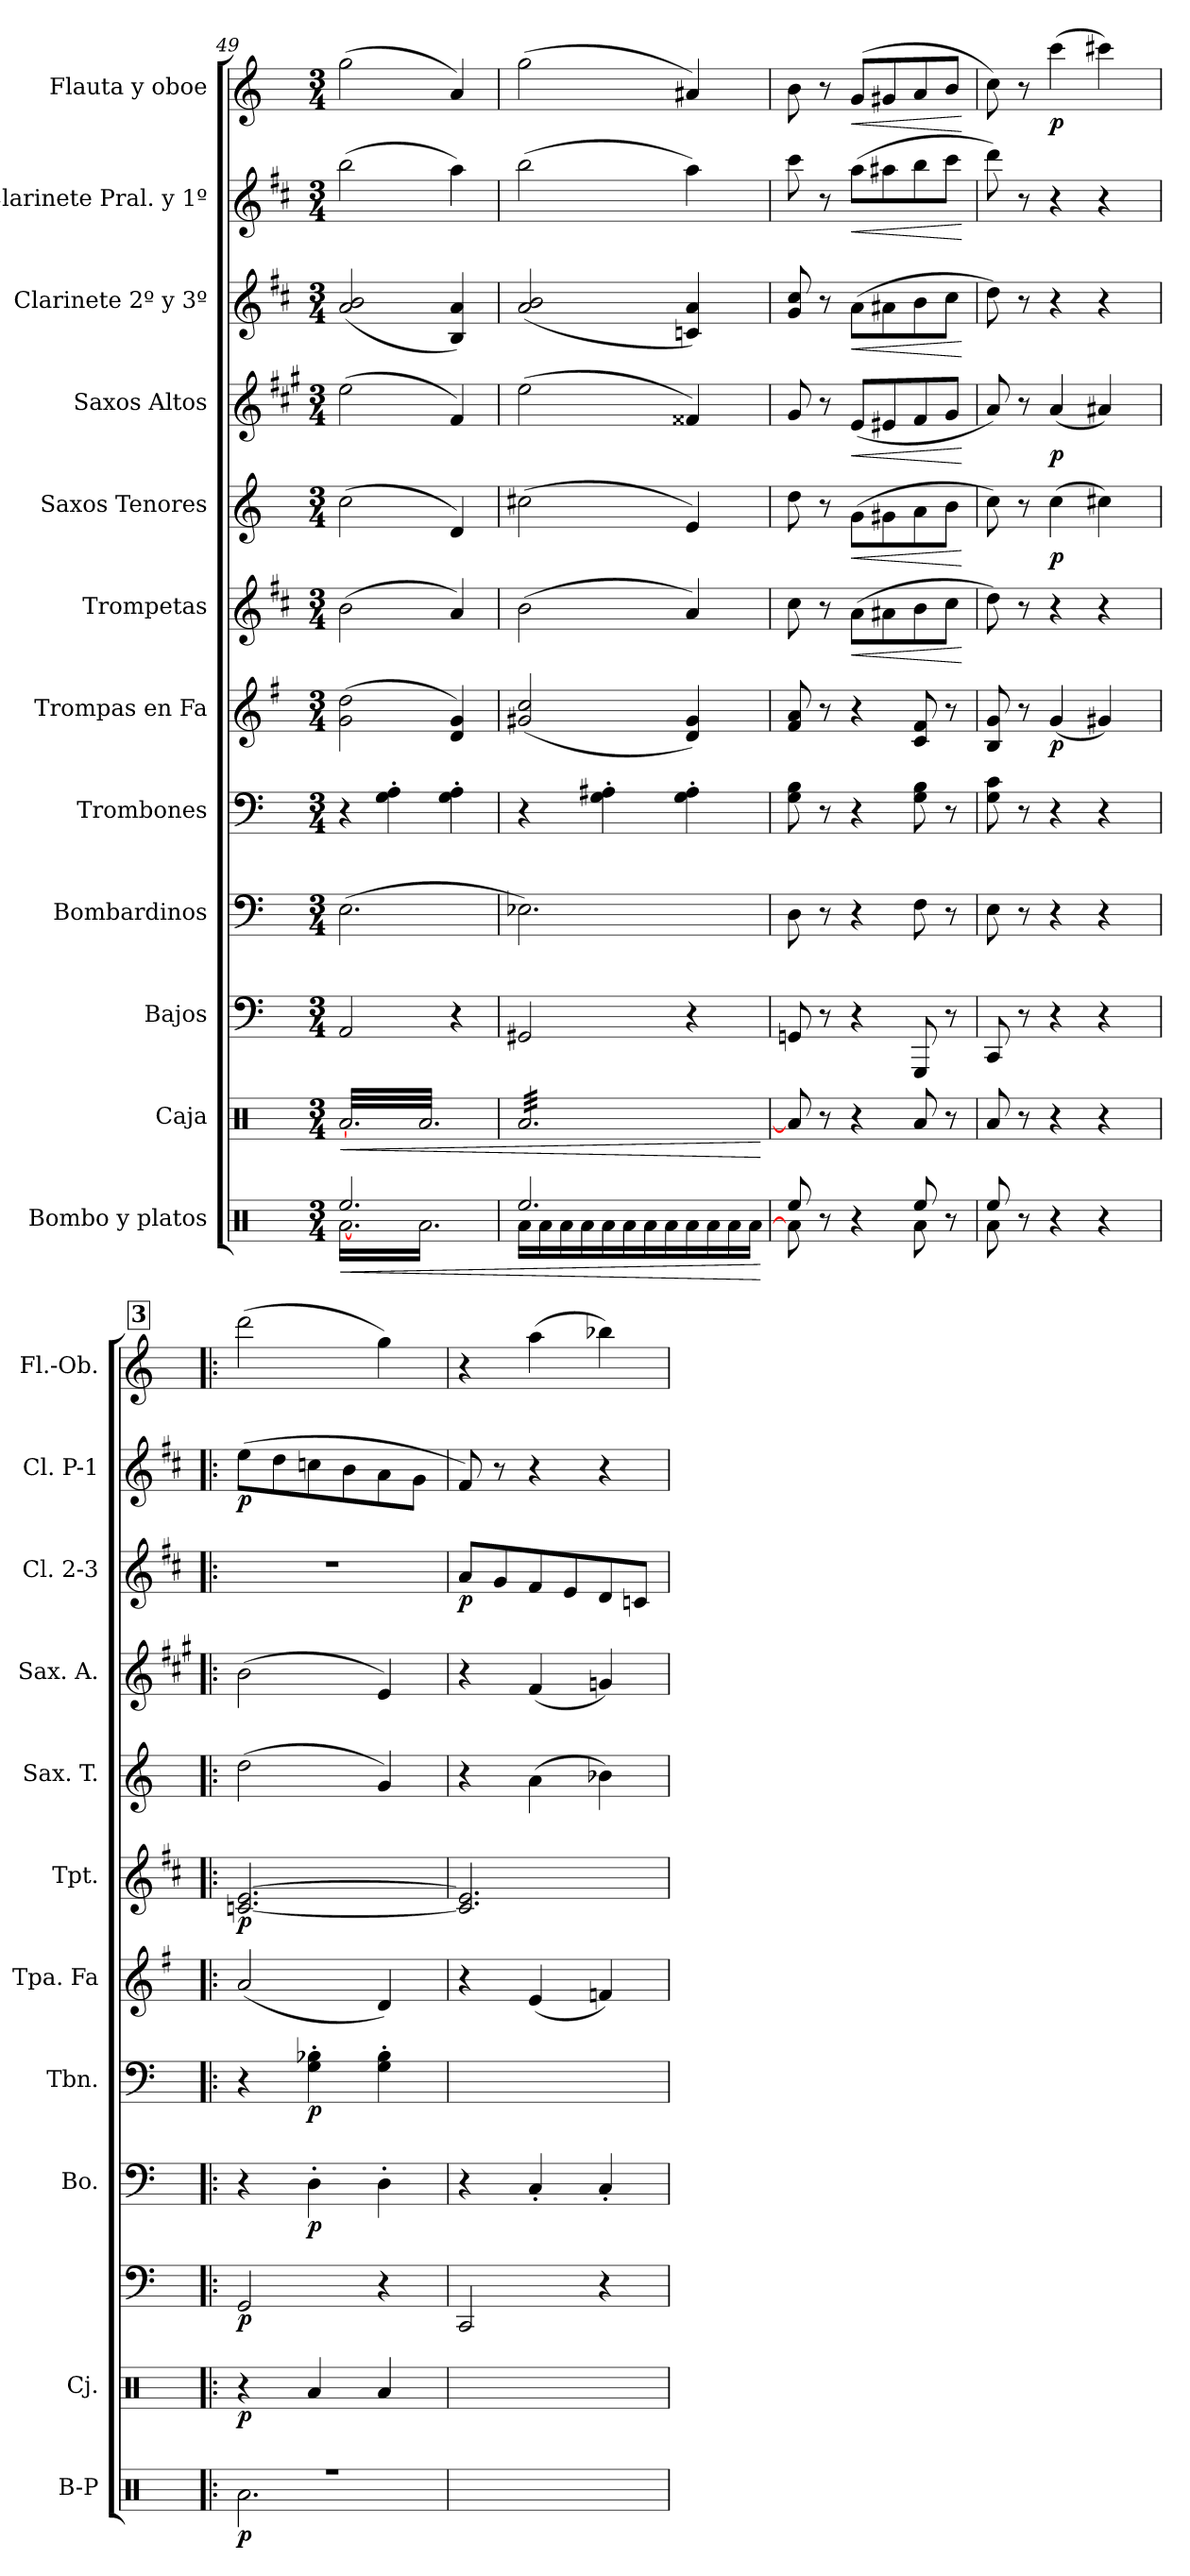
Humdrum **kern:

**kern	**dynam	**kern	**dynam	**kern	**dynam	**kern	**dynam	**kern	**dynam	**kern	**dynam	**kern	**dynam	**kern	**dynam	**kern	**dynam	**kern	**dynam	**kern	**dynam	**kern	**dynam
*part12	*part12	*part11	*part11	*part10	*part10	*part9	*part9	*part8	*part8	*part7	*part7	*part6	*part6	*part5	*part5	*part4	*part4	*part3	*part3	*part2	*part2	*part1	*part1
*staff12	*staff12	*staff11	*staff11	*staff10	*staff10	*staff9	*staff9	*staff8	*staff8	*staff7	*staff7	*staff6	*staff6	*staff5	*staff5	*staff4	*staff4	*staff3	*staff3	*staff2	*staff2	*staff1	*staff1
*I"Bombo y platos	*	*I"Caja	*	*I"Bajos	*	*I"Bombardinos	*	*I"Trombones	*	*I"Trompas en Fa	*	*I"Trompetas	*	*I"Saxos Tenores	*	*I"Saxos Altos	*	*I"Clarinete 2º y 3º	*	*I"Clarinete Pral. y 1º	*	*I"Flauta y oboe	*
*I'B-P	*	*I'Cj.	*	*	*	*I'Bo.	*	*I'Tbn.	*	*I'Tpa. Fa	*	*I'Tpt.	*	*I'Sax. T.	*	*I'Sax. A.	*	*I'Cl. 2-3	*	*I'Cl. P-1	*	*I'Fl.-Ob.	*
*clefX	*	*clefX	*	*clefF4	*	*clefF4	*	*clefF4	*	*clefG2	*	*clefG2	*	*clefG2	*	*clefG2	*	*clefG2	*	*clefG2	*	*clefG2	*
*	*	*	*	*	*	*	*	*	*	*ITrd4c7	*	*ITrd1c2	*	*ITrd8c14	*	*ITrd5c9	*	*ITrd1c2	*	*ITrd1c2	*	*	*
*k[]	*	*k[]	*	*k[]	*	*k[]	*	*k[]	*	*k[]	*	*k[]	*	*k[]	*	*k[]	*	*k[]	*	*k[]	*	*k[]	*
*M3/4	*	*M3/4	*	*M3/4	*	*M3/4	*	*M3/4	*	*M3/4	*	*M3/4	*	*M3/4	*	*M3/4	*	*M3/4	*	*M3/4	*	*M3/4	*
=49	=49	=49	=49	=49	=49	=49	=49	=49	=49	=49	=49	=49	=49	=49	=49	=49	=49	=49	=49	=49	=49	=49	=49
!	!LO:HP:b	!	!LO:HP:b	!	!	!	!	!	!	!	!	!	!	!	!	!	!	!	!	!	!	!	!
*^	*	*	*	*	*	*	*	*	*	*	*	*	*	*	*	*	*	*	*	*	*	*	*
*tremolo	*	*	*	*	*	*	*	*	*	*	*	*	*	*	*	*	*	*	*	*	*	*	*	*
*	*	*	*tremolo	*	*	*	*	*	*	*	*	*	*	*	*	*	*	*	*	*	*	*	*	*
2.Ree/	[16Ra\LL	<	[32Ra/LLL	<	2AA/	.	(>2.E\	.	4r	.	(>2c\ 2g\	.	(>2a\	.	(>2c\	.	(>2g\	.	(<2g/ 2a/	.	(>2aa\	.	(>2gg\	.
.	.	.	32Ra/	.	.	.	.	.	.	.	.	.	.	.	.	.	.	.	.	.	.	.	.	.
.	16Ra\	.	32Ra/	.	.	.	.	.	.	.	.	.	.	.	.	.	.	.	.	.	.	.	.	.
.	.	.	32Ra/	.	.	.	.	.	.	.	.	.	.	.	.	.	.	.	.	.	.	.	.	.
.	16Ra\	.	32Ra/	.	.	.	.	.	.	.	.	.	.	.	.	.	.	.	.	.	.	.	.	.
.	.	.	32Ra/	.	.	.	.	.	.	.	.	.	.	.	.	.	.	.	.	.	.	.	.	.
.	16Ra\	.	32Ra/	.	.	.	.	.	.	.	.	.	.	.	.	.	.	.	.	.	.	.	.	.
.	.	.	32Ra/	.	.	.	.	.	.	.	.	.	.	.	.	.	.	.	.	.	.	.	.	.
.	16Ra\	.	32Ra/	.	.	.	.	.	4G\' 4A\'	.	.	.	.	.	.	.	.	.	.	.	.	.	.	.
.	.	.	32Ra/	.	.	.	.	.	.	.	.	.	.	.	.	.	.	.	.	.	.	.	.	.
.	16Ra\	.	32Ra/	.	.	.	.	.	.	.	.	.	.	.	.	.	.	.	.	.	.	.	.	.
.	.	.	32Ra/	.	.	.	.	.	.	.	.	.	.	.	.	.	.	.	.	.	.	.	.	.
.	16Ra\	.	32Ra/	.	.	.	.	.	.	.	.	.	.	.	.	.	.	.	.	.	.	.	.	.
.	.	.	32Ra/	.	.	.	.	.	.	.	.	.	.	.	.	.	.	.	.	.	.	.	.	.
.	16Ra\	.	32Ra/	.	.	.	.	.	.	.	.	.	.	.	.	.	.	.	.	.	.	.	.	.
.	.	.	32Ra/	.	.	.	.	.	.	.	.	.	.	.	.	.	.	.	.	.	.	.	.	.
.	16Ra\	.	32Ra/	.	4r	.	.	.	4G\' 4A\'	.	4G/ 4c/)	.	4g/)	.	4D/)	.	4A/)	.	4A/ 4g/)	.	4gg\)	.	4a/)	.
.	.	.	32Ra/	.	.	.	.	.	.	.	.	.	.	.	.	.	.	.	.	.	.	.	.	.
.	16Ra\	.	32Ra/	.	.	.	.	.	.	.	.	.	.	.	.	.	.	.	.	.	.	.	.	.
.	.	.	32Ra/	.	.	.	.	.	.	.	.	.	.	.	.	.	.	.	.	.	.	.	.	.
.	16Ra\	.	32Ra/	.	.	.	.	.	.	.	.	.	.	.	.	.	.	.	.	.	.	.	.	.
.	.	.	32Ra/	.	.	.	.	.	.	.	.	.	.	.	.	.	.	.	.	.	.	.	.	.
.	16Ra\JJ	.	32Ra/	.	.	.	.	.	.	.	.	.	.	.	.	.	.	.	.	.	.	.	.	.
.	.	.	32Ra/JJJ	.	.	.	.	.	.	.	.	.	.	.	.	.	.	.	.	.	.	.	.	.
=50	=50	=50	=50	=50	=50	=50	=50	=50	=50	=50	=50	=50	=50	=50	=50	=50	=50	=50	=50	=50	=50	=50	=50	=50
2.Ree/	16Ra\LL	.	32Ra/LLL	.	2GG#X/	.	2.E-X\)	.	4r	.	(<2c#X/ 2f/	.	(>2a\	.	(>2c#X\	.	(>2g\	.	(<2g/ 2a/	.	(>2aa\	.	(>2gg\	.
.	.	.	32Ra/	.	.	.	.	.	.	.	.	.	.	.	.	.	.	.	.	.	.	.	.	.
.	16Ra\	.	32Ra/	.	.	.	.	.	.	.	.	.	.	.	.	.	.	.	.	.	.	.	.	.
.	.	.	32Ra/	.	.	.	.	.	.	.	.	.	.	.	.	.	.	.	.	.	.	.	.	.
.	16Ra\	.	32Ra/	.	.	.	.	.	.	.	.	.	.	.	.	.	.	.	.	.	.	.	.	.
.	.	.	32Ra/	.	.	.	.	.	.	.	.	.	.	.	.	.	.	.	.	.	.	.	.	.
.	16Ra\	.	32Ra/	.	.	.	.	.	.	.	.	.	.	.	.	.	.	.	.	.	.	.	.	.
.	.	.	32Ra/	.	.	.	.	.	.	.	.	.	.	.	.	.	.	.	.	.	.	.	.	.
.	16Ra\	.	32Ra/	.	.	.	.	.	4G\' 4A#X\'	.	.	.	.	.	.	.	.	.	.	.	.	.	.	.
.	.	.	32Ra/	.	.	.	.	.	.	.	.	.	.	.	.	.	.	.	.	.	.	.	.	.
.	16Ra\	.	32Ra/	.	.	.	.	.	.	.	.	.	.	.	.	.	.	.	.	.	.	.	.	.
.	.	.	32Ra/	.	.	.	.	.	.	.	.	.	.	.	.	.	.	.	.	.	.	.	.	.
.	16Ra\	.	32Ra/	.	.	.	.	.	.	.	.	.	.	.	.	.	.	.	.	.	.	.	.	.
.	.	.	32Ra/	.	.	.	.	.	.	.	.	.	.	.	.	.	.	.	.	.	.	.	.	.
.	16Ra\	.	32Ra/	.	.	.	.	.	.	.	.	.	.	.	.	.	.	.	.	.	.	.	.	.
.	.	.	32Ra/	.	.	.	.	.	.	.	.	.	.	.	.	.	.	.	.	.	.	.	.	.
.	16Ra\	.	32Ra/	.	4r	.	.	.	4G\' 4A#\'	.	4G/ 4c#/)	.	4g/)	.	4E/)	.	4A#X/)	.	4B-X/ 4g/)	.	4gg\)	.	4a#X/)	.
.	.	.	32Ra/	.	.	.	.	.	.	.	.	.	.	.	.	.	.	.	.	.	.	.	.	.
.	16Ra\	.	32Ra/	.	.	.	.	.	.	.	.	.	.	.	.	.	.	.	.	.	.	.	.	.
.	.	.	32Ra/	.	.	.	.	.	.	.	.	.	.	.	.	.	.	.	.	.	.	.	.	.
.	16Ra\	.	32Ra/	.	.	.	.	.	.	.	.	.	.	.	.	.	.	.	.	.	.	.	.	.
.	.	.	32Ra/	.	.	.	.	.	.	.	.	.	.	.	.	.	.	.	.	.	.	.	.	.
.	16Ra\JJ	.	32Ra/	.	.	.	.	.	.	.	.	.	.	.	.	.	.	.	.	.	.	.	.	.
*Xtremolo	*	*	*	*	*	*	*	*	*	*	*	*	*	*	*	*	*	*	*	*	*	*	*	*
.	.	.	32Ra/JJJ	.	.	.	.	.	.	.	.	.	.	.	.	.	.	.	.	.	.	.	.	.
*	*	*	*Xtremolo	*	*	*	*	*	*	*	*	*	*	*	*	*	*	*	*	*	*	*	*	*
*v	*v	*	*	*	*	*	*	*	*	*	*	*	*	*	*	*	*	*	*	*	*	*	*	*
.	[	.	[	.	.	.	.	.	.	.	.	.	.	.	.	.	.	.	.	.	.	.	.
!!LO:PB:g=z
=51	=51	=51	=51	=51	=51	=51	=51	=51	=51	=51	=51	=51	=51	=51	=51	=51	=51	=51	=51	=51	=51	=51	=51
*^	*	*	*	*	*	*	*	*	*	*	*	*	*	*	*	*	*	*	*	*	*	*	*
8Ree/	8Ra\]	.	8Ra/]	.	8GGn/	.	8D\	.	8G\ 8B\	.	8B/ 8d/	.	8b\	.	8d\	.	8B/	.	8f/ 8b/	.	8bb\	.	8b\	.
8r	4.ryy	.	8r	.	8r	.	8r	.	8r	.	8r	.	8r	.	8r	.	8r	.	8r	.	8r	.	8r	.
!	!	!	!	!	!	!	!	!	!	!	!	!	!	!LO:HP:b	!	!LO:HP:b	!	!LO:HP:b	!	!LO:HP:b	!	!LO:HP:b	!	!LO:HP:b
4r	.	.	4r	.	4r	.	4r	.	4r	.	4r	.	(>8g\L	<	(>8G\L	<	(<8G/L	<	(>8g\L	<	(>8gg\L	<	(<8g/L	<
.	.	.	.	.	.	.	.	.	.	.	.	.	8g#X\	.	8G#X\	.	8G#X/	.	8g#X\	.	8gg#X\	.	8g#X/	.
8Ree/	8Ra\	.	8Ra/	.	8GGG/	.	8F\	.	8G\ 8B\	.	8F/ 8B/	.	8a\	.	8A\	.	8A/	.	8a\	.	8aa\	.	8a/	.
8r	8ryy	.	8r	.	8r	.	8r	.	8r	.	8r	.	8b\J	.	8B\J	.	8B/J	.	8b\J	.	8bb\J	.	8b/J	.
*v	*v	*	*	*	*	*	*	*	*	*	*	*	*	*	*	*	*	*	*	*	*	*	*	*
.	.	.	.	.	.	.	.	.	.	.	.	.	[	.	[	.	[	.	[	.	[	.	[
=52	=52	=52	=52	=52	=52	=52	=52	=52	=52	=52	=52	=52	=52	=52	=52	=52	=52	=52	=52	=52	=52	=52	=52
*^	*	*	*	*	*	*	*	*	*	*	*	*	*	*	*	*	*	*	*	*	*	*	*
8Ree/	8Ra\	.	8Ra/	.	8CC/	.	8E\	.	8G\ 8c\	.	8E/ 8c/	.	8cc\)	.	8c\)	.	8c/)	.	8cc\)	.	8ccc\)	.	8cc\)	.
8r	2ryy	.	8r	.	8r	.	8r	.	8r	.	8r	.	8r	.	8r	.	8r	.	8r	.	8r	.	8r	.
!	!	!	!	!	!	!	!	!	!	!	!	!LO:DY:b	!	!	!	!LO:DY:b	!	!LO:DY:b	!	!	!	!	!	!LO:DY:b
4r	.	.	4r	.	4r	.	4r	.	4r	.	(<4c/	p	4r	.	(>4c\	p	(<4c/	p	4r	.	4r	.	(>4ccc\	p
4r	.	.	4r	.	4r	.	4r	.	4r	.	4c#X/)	.	4r	.	4c#X\)	.	4c#X/)	.	4r	.	4r	.	4ccc#X\)	.
.	8ryy	.	.	.	.	.	.	.	.	.	.	.	.	.	.	.	.	.	.	.	.	.	.	.
!!LO:REH:place=s1:a:B:fs=14:t=3
=53!|:	=53!|:	=53!|:	=53!|:	=53!|:	=53!|:	=53!|:	=53!|:	=53!|:	=53!|:	=53!|:	=53!|:	=53!|:	=53!|:	=53!|:	=53!|:	=53!|:	=53!|:	=53!|:	=53!|:	=53!|:	=53!|:	=53!|:	=53!|:	=53!|:
!	!	!LO:DY:b	!	!LO:DY:b	!	!LO:DY:b	!	!	!	!	!	!	!	!LO:DY:b	!	!	!	!	!	!	!	!LO:DY:b	!	!
2.r	2.Ra\	p	4r	p	2GG/	p	4r	.	4r	.	(<2d/	.	[2.B-X/ [2.d/	p	(>2d\	.	(>2d\	.	2.r	.	(>8dd\L	p	(>2ddd\	.
.	.	.	.	.	.	.	.	.	.	.	.	.	.	.	.	.	.	.	.	.	8cc\	.	.	.
!	!	!	!	!	!	!	!	!LO:DY:b	!	!LO:DY:b	!	!	!	!	!	!	!	!	!	!	!	!	!	!
.	.	.	4Ra/	.	.	.	4D'\	p	4G\' 4B-X\'	p	.	.	.	.	.	.	.	.	.	.	8b-X\	.	.	.
.	.	.	.	.	.	.	.	.	.	.	.	.	.	.	.	.	.	.	.	.	8a\	.	.	.
.	.	.	4Ra/	.	4r	.	4D'\	.	4G\' 4B-\'	.	4G/)	.	.	.	4G/)	.	4G/)	.	.	.	8g\	.	4gg\)	.
.	.	.	.	.	.	.	.	.	.	.	.	.	.	.	.	.	.	.	.	.	8f\J	.	.	.
*v	*v	*	*	*	*	*	*	*	*	*	*	*	*	*	*	*	*	*	*	*	*	*	*	*
=54	=54	=54	=54	=54	=54	=54	=54	=54	=54	=54	=54	=54	=54	=54	=54	=54	=54	=54	=54	=54	=54	=54	=54
!	!	!	!	!	!	!	!	!	!	!	!	!	!	!	!	!	!	!	!LO:DY:b	!	!	!	!
2.ryy	.	2.ryy	.	2CC/	.	4r	.	2.ryy	.	4r	.	2.B-/] 2.d/]	.	4r	.	4r	.	8g/L	p	8e/)	.	4r	.
.	.	.	.	.	.	.	.	.	.	.	.	.	.	.	.	.	.	8f/	.	8r	.	.	.
.	.	.	.	.	.	4C'/	.	.	.	(<4A/	.	.	.	(>4A\	.	(<4A/	.	8e/	.	4r	.	(>4aa\	.
.	.	.	.	.	.	.	.	.	.	.	.	.	.	.	.	.	.	8d/	.	.	.	.	.
.	.	.	.	4r	.	4C'/	.	.	.	4B-X/)	.	.	.	4B-X\)	.	4B-X/)	.	8c/	.	4r	.	4bb-X\)	.
.	.	.	.	.	.	.	.	.	.	.	.	.	.	.	.	.	.	8B-X/J	.	.	.	.	.
=	=	=	=	=	=	=	=	=	=	=	=	=	=	=	=	=	=	=	=	=	=	=	=
*-	*-	*-	*-	*-	*-	*-	*-	*-	*-	*-	*-	*-	*-	*-	*-	*-	*-	*-	*-	*-	*-	*-	*-
